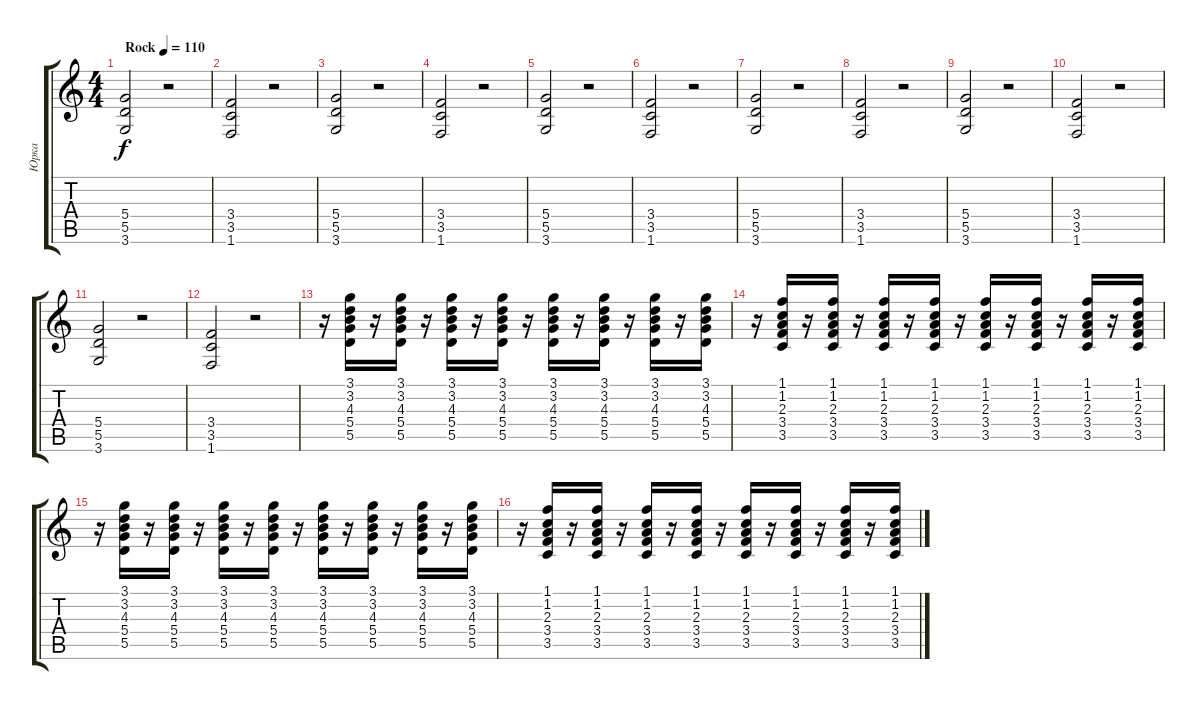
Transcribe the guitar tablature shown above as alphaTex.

\track ("Юрка" "Юрка") {instrument overdrivenguitar}
\staff {score tabs}
\tuning (E4 B3 G3 D3 A2 E2) {hide}
\ts (4 4)
\tempo (110 "Rock")
\clef g2
\ks c
(5.4 5.5 3.6).2{dy f instrument overdrivenguitar} r.2 |
(3.4 3.5 1.6).2 r.2 |
(5.4 5.5 3.6).2 r.2 |
(3.4 3.5 1.6).2 r.2 |
(5.4 5.5 3.6).2 r.2 |
(3.4 3.5 1.6).2 r.2 |
(5.4 5.5 3.6).2 r.2 |
(3.4 3.5 1.6).2 r.2 |
(5.4 5.5 3.6).2 r.2 |
(3.4 3.5 1.6).2 r.2 |
(5.4 5.5 3.6).2 r.2 |
(3.4 3.5 1.6).2 r.2 |
r.16 (3.1 3.2 4.3 5.4 5.5).16{instrument electricguitarclean} r.16 (3.1 3.2 4.3 5.4 5.5).16{instrument electricguitarclean} r.16 (3.1 3.2 4.3 5.4 5.5).16{instrument electricguitarclean} r.16 (3.1 3.2 4.3 5.4 5.5).16{instrument electricguitarclean} r.16 (3.1 3.2 4.3 5.4 5.5).16{instrument electricguitarclean} r.16 (3.1 3.2 4.3 5.4 5.5).16{instrument electricguitarclean} r.16 (3.1 3.2 4.3 5.4 5.5).16{instrument electricguitarclean} r.16 (3.1 3.2 4.3 5.4 5.5).16{instrument electricguitarclean} |
r.16 (1.1 1.2 2.3 3.4 3.5).16{instrument electricguitarclean} r.16 (1.1 1.2 2.3 3.4 3.5).16{instrument electricguitarclean} r.16{instrument electricguitarclean} (1.1 1.2 2.3 3.4 3.5).16{instrument electricguitarclean} r.16 (1.1 1.2 2.3 3.4 3.5).16{instrument electricguitarclean} r.16 (1.1 1.2 2.3 3.4 3.5).16{instrument electricguitarclean} r.16 (1.1 1.2 2.3 3.4 3.5).16{instrument electricguitarclean} r.16 (1.1 1.2 2.3 3.4 3.5).16{instrument electricguitarclean} r.16 (1.1 1.2 2.3 3.4 3.5).16{instrument electricguitarclean} |
r.16 (3.1 3.2 4.3 5.4 5.5).16{instrument electricguitarclean} r.16 (3.1 3.2 4.3 5.4 5.5).16{instrument electricguitarclean} r.16 (3.1 3.2 4.3 5.4 5.5).16{instrument electricguitarclean} r.16 (3.1 3.2 4.3 5.4 5.5).16{instrument electricguitarclean} r.16 (3.1 3.2 4.3 5.4 5.5).16{instrument electricguitarclean} r.16 (3.1 3.2 4.3 5.4 5.5).16{instrument electricguitarclean} r.16 (3.1 3.2 4.3 5.4 5.5).16{instrument electricguitarclean} r.16 (3.1 3.2 4.3 5.4 5.5).16{instrument electricguitarclean} |
r.16 (1.1 1.2 2.3 3.4 3.5).16{instrument electricguitarclean} r.16 (1.1 1.2 2.3 3.4 3.5).16{instrument electricguitarclean} r.16{instrument electricguitarclean} (1.1 1.2 2.3 3.4 3.5).16{instrument electricguitarclean} r.16 (1.1 1.2 2.3 3.4 3.5).16{instrument electricguitarclean} r.16 (1.1 1.2 2.3 3.4 3.5).16{instrument electricguitarclean} r.16 (1.1 1.2 2.3 3.4 3.5).16{instrument electricguitarclean} r.16 (1.1 1.2 2.3 3.4 3.5).16{instrument electricguitarclean} r.16 (1.1 1.2 2.3 3.4 3.5).16{instrument electricguitarclean}
